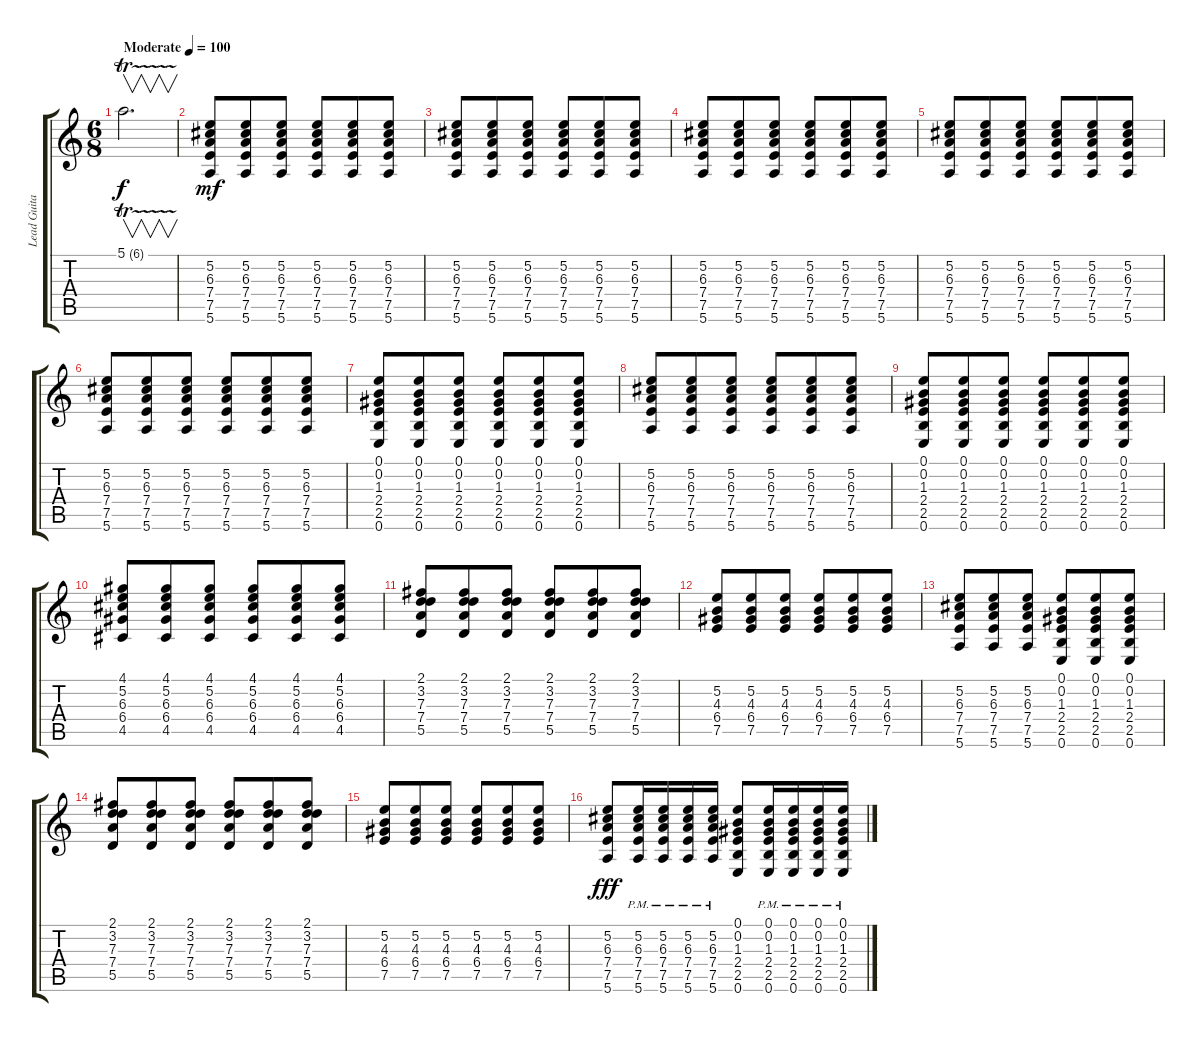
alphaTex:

\track ("Lead Guitar" "Lead Guita") {instrument distortionguitar}
\staff {score tabs}
\tuning (E4 B3 G3 D3 A2 E2) {hide}
\ts (6 8)
\tempo (100 "Moderate")
\clef g2
\ks c
5.1{tr (6 64)}.2{v d dy f instrument distortionguitar} |
(5.2 6.3 7.4 7.5 5.6).8{dy mf} (5.2 6.3 7.4 7.5 5.6).8 (5.2 6.3 7.4 7.5 5.6).8 (5.2 6.3 7.4 7.5 5.6).8 (5.2 6.3 7.4 7.5 5.6).8 (5.2 6.3 7.4 7.5 5.6).8 |
(5.2 6.3 7.4 7.5 5.6).8 (5.2 6.3 7.4 7.5 5.6).8 (5.2 6.3 7.4 7.5 5.6).8 (5.2 6.3 7.4 7.5 5.6).8 (5.2 6.3 7.4 7.5 5.6).8 (5.2 6.3 7.4 7.5 5.6).8 |
(5.2 6.3 7.4 7.5 5.6).8 (5.2 6.3 7.4 7.5 5.6).8 (5.2 6.3 7.4 7.5 5.6).8 (5.2 6.3 7.4 7.5 5.6).8 (5.2 6.3 7.4 7.5 5.6).8 (5.2 6.3 7.4 7.5 5.6).8 |
(5.2 6.3 7.4 7.5 5.6).8 (5.2 6.3 7.4 7.5 5.6).8 (5.2 6.3 7.4 7.5 5.6).8 (5.2 6.3 7.4 7.5 5.6).8 (5.2 6.3 7.4 7.5 5.6).8 (5.2 6.3 7.4 7.5 5.6).8 |
(5.2 6.3 7.4 7.5 5.6).8 (5.2 6.3 7.4 7.5 5.6).8 (5.2 6.3 7.4 7.5 5.6).8 (5.2 6.3 7.4 7.5 5.6).8 (5.2 6.3 7.4 7.5 5.6).8 (5.2 6.3 7.4 7.5 5.6).8 |
(0.1 0.2 1.3 2.4 2.5 0.6).8 (0.1 0.2 1.3 2.4 2.5 0.6).8 (0.1 0.2 1.3 2.4 2.5 0.6).8 (0.1 0.2 1.3 2.4 2.5 0.6).8 (0.1 0.2 1.3 2.4 2.5 0.6).8 (0.1 0.2 1.3 2.4 2.5 0.6).8 |
(5.2 6.3 7.4 7.5 5.6).8 (5.2 6.3 7.4 7.5 5.6).8 (5.2 6.3 7.4 7.5 5.6).8 (5.2 6.3 7.4 7.5 5.6).8 (5.2 6.3 7.4 7.5 5.6).8 (5.2 6.3 7.4 7.5 5.6).8 |
(0.1 0.2 1.3 2.4 2.5 0.6).8 (0.1 0.2 1.3 2.4 2.5 0.6).8 (0.1 0.2 1.3 2.4 2.5 0.6).8 (0.1 0.2 1.3 2.4 2.5 0.6).8 (0.1 0.2 1.3 2.4 2.5 0.6).8 (0.1 0.2 1.3 2.4 2.5 0.6).8 |
(4.1 5.2 6.3 6.4 4.5).8 (4.1 5.2 6.3 6.4 4.5).8 (4.1 5.2 6.3 6.4 4.5).8 (4.1 5.2 6.3 6.4 4.5).8 (4.1 5.2 6.3 6.4 4.5).8 (4.1 5.2 6.3 6.4 4.5).8 |
(2.1 3.2 7.3 7.4 5.5).8 (2.1 3.2 7.3 7.4 5.5).8 (2.1 3.2 7.3 7.4 5.5).8 (2.1 3.2 7.3 7.4 5.5).8 (2.1 3.2 7.3 7.4 5.5).8 (2.1 3.2 7.3 7.4 5.5).8 |
(5.2 4.3 6.4 7.5).8 (5.2 4.3 6.4 7.5).8 (5.2 4.3 6.4 7.5).8 (5.2 4.3 6.4 7.5).8 (5.2 4.3 6.4 7.5).8 (5.2 4.3 6.4 7.5).8 |
(5.2 6.3 7.4 7.5 5.6).8 (5.2 6.3 7.4 7.5 5.6).8 (5.2 6.3 7.4 7.5 5.6).8 (0.1 0.2 1.3 2.4 2.5 0.6).8 (0.1 0.2 1.3 2.4 2.5 0.6).8 (0.1 0.2 1.3 2.4 2.5 0.6).8 |
(2.1 3.2 7.3 7.4 5.5).8 (2.1 3.2 7.3 7.4 5.5).8 (2.1 3.2 7.3 7.4 5.5).8 (2.1 3.2 7.3 7.4 5.5).8 (2.1 3.2 7.3 7.4 5.5).8 (2.1 3.2 7.3 7.4 5.5).8 |
(5.2 4.3 6.4 7.5).8 (5.2 4.3 6.4 7.5).8 (5.2 4.3 6.4 7.5).8 (5.2 4.3 6.4 7.5).8 (5.2 4.3 6.4 7.5).8 (5.2 4.3 6.4 7.5).8 |
(5.2 6.3 7.4 7.5 5.6).8{dy fff} (5.2 6.3 7.4 7.5 5.6{pm}).16 (5.2 6.3 7.4 7.5 5.6{pm}).16 (5.2 6.3 7.4 7.5 5.6{pm}).16 (5.2 6.3 7.4{pm} 7.5{pm} 5.6{pm}).16 (0.1 0.2 1.3 2.4 2.5 0.6).8 (0.1 0.2 1.3 2.4{pm} 2.5 0.6).16 (0.1 0.2 1.3 2.4{pm} 2.5 0.6).16 (0.1 0.2 1.3 2.4{pm} 2.5 0.6).16 (0.1 0.2 1.3 2.4{pm} 2.5 0.6).16
